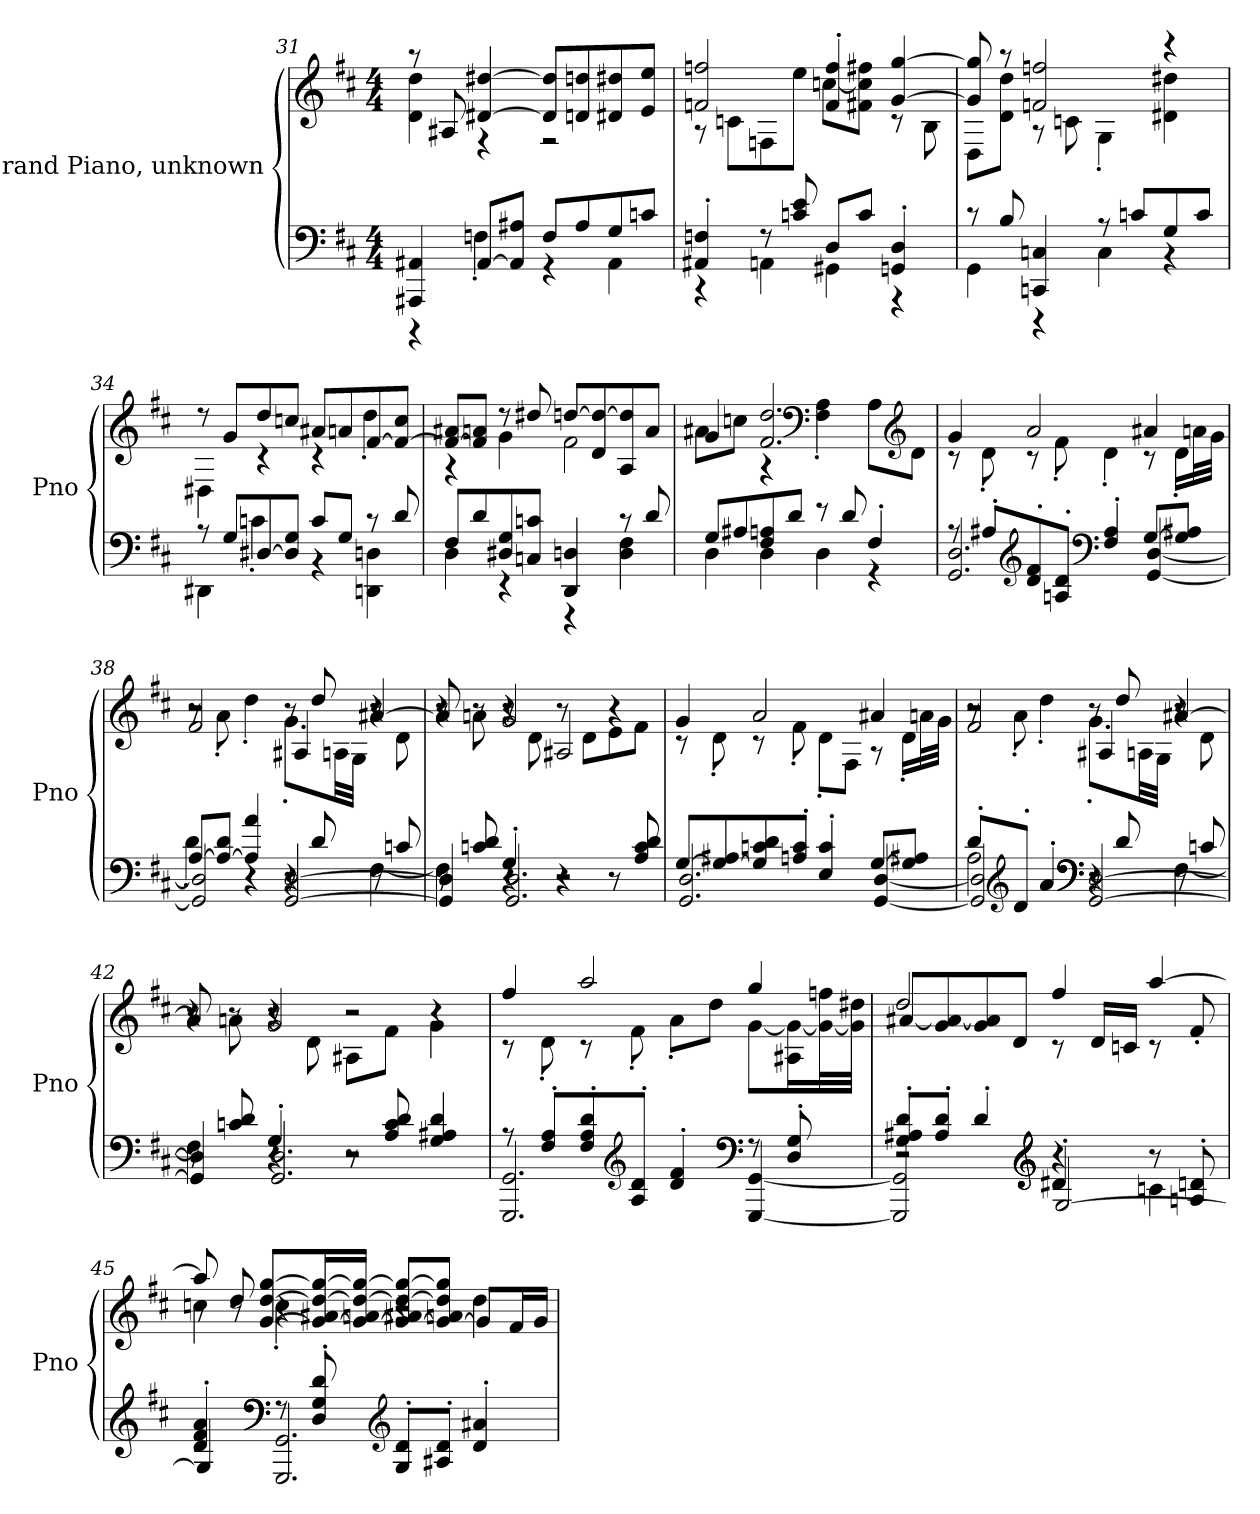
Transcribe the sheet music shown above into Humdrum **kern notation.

**kern	**kern
*part1	*part1
*staff2	*staff1
*I"Grand Piano, unknown	*
*I'Pno	*
*clefF4	*clefG2
*k[f#c#]	*k[f#c#]
*M4/4	*M4/4
=31	=31
*^	*^
4AAA#X/ 4AA#X/	4r	8r	4d\ 4dd\
.	.	8A#X/	.
[8AA#/L	4Fn'\	[4d#X/ [4dd#X/	4r
8AA#/] 8A#X/J	.	.	.
8F/L	4r	8d#/] 8dd#/]L	2r
8A#/	.	8dn/ 8ddn/	.
8G/	4AA#\	8d#X/ 8dd#X/	.
8cn/J	.	8e/ 8ee/J	.
=32	=32	=32	=32
4AA#X/' 4Fn/'	4r	2fn/ 2ffn/	8r
.	.	.	8cn\L
8r	4AAn\	.	8Fn\
8cn/ 8e/	.	.	8ee\J
8D/L	4GG#X\	4f/' 4ff/'	[8ccn\L
8c/J	.	.	8f#X\ 8cc\] 8ff#X\J
4GGn/' 4D/'	4r	[4g/ [4gg/	8r
.	.	.	8B\
!!LO:LB:g=z	!!
=33	=33	=33	=33
8r	4GG\	8g/] 8gg/]	8D\L
8B/	.	8r	8d\ 8dd\J
4CCn/ 4Cn/	4r	2fn/ 2ffn/	8r
.	.	.	8cn\
8r	4C\	.	4G'\
8cn/L	.	.	.
8G/	4r	4r	4d#X\ 4dd#X\
8c/J	.	.	.
=34	=34	=34	=34
8r	4DD#X\	8r	4D#X\
8G/L	.	8g/L	.
[8D#X/	4cn'\	8dd/	4r
8D#/] 8G/J	.	8ccn/J	.
8c/L	4r	8a#X/L	4r
8G/J	.	8an/	.
8r	4DDn\ 4Dn\	[8f#/	4dd'\
8d/	.	8f#/_ 8cc/J	.
=35	=35	=35	=35
8F#/L	4D\	8f#/_ 8a#X/L	4r
8d/	.	8f#/] 8an/J	.
8D#X/ 8G/	4r	8r	4g\
8Cn/ 8cn/J	.	8dd#X/	.
4DD/ 4Dn/	4r	[8ddn/L	2f#\
.	.	8d/ 8dd/_	.
8r	4D\ 4F#\	8A/ 8dd/]	.
8d/	.	8a/J	.
!!LO:LB:g=z	!!
=36	=36	=36	=36
8G/L	4D\	4g/	8a#X\L
8A#X/	.	.	8ccn\J
8F#/ 8An/	4D\	2.f#/ 2.dd/	4r
8d/J	.	.	.
*	*	*clefF4	*
8r	4D\	.	4F#\' 4A\'
8d/	.	.	.
4F#'/	4r	.	8A\L
*	*	*clefG2	*
.	.	.	8d\J
=37	=37	=37	=37
8r	2.GG/ 2.D/	4g/	8r
8A#X'/L	.	.	8d'\
*clefG2	*	*	*
8d/' 8f#/'	.	2a/	8r
8An/' 8d/'J	.	.	8f#'\
*clefF4	*	*	*
4F#/' 4A/'	.	.	4d'\
[8G/L	[4GG/ [4D/	4a#X/	8r
8G/] 8A#X/J	.	.	16d'\LL
.	.	.	32an\L
.	.	.	32g\JJJ
!!LO:LB:g=z
=38	=38	=38	=38
*	*^	*	*^
[8A/L	4d'\	2GG/] 2D/]	2r	8r	2f#/
8A/_ 8d/J	.	.	.	8a'\	.
4A/] 4a/	4r	.	.	4dd'\	.
8r	4r	[2GG/ [2D/	8r	8.g'\L	4A#X/
8d/	.	.	8dd/	.	.
.	.	.	.	32An\LL	.
.	.	.	.	32G\JJJ	.
8r	[4F#\	.	[4a#X/	8r	4r
8cn/	.	.	.	8d\	.
=39	=39	=39	=39	=39	=39
8r	4F#\]	4GG/] 4D/]	8a#/]	8r	4r
8cn/ 8d/	.	.	8r	8an\	.
4G'/	4r	2.GG/ 2.D/	4r	8r	2g/
.	.	.	.	8d\	.
4r	2r	.	2A#X/	8r	.
.	.	.	.	8d\L	.
8r	.	.	.	8e\	4r
8A/ 8c/ 8d/	.	.	.	8f#\J	.
*	*v	*v	*	*	*
*	*	*	*v	*v
=40	=40	=40	=40
[8G/L	2.GG/ 2.D/	4g/	8r
8G/_ 8A#X/	.	.	8d'\
8G/] 8cn/ 8d/	.	2a/	8r
8An/' 8c/'J	.	.	8f#'\
4E/' 4c/'	.	.	8d'\L
.	.	.	8F#\J
[8G/L	[4GG/ [4D/	4a#X/	8r
8G/] 8A#X/J	.	.	16d'\LL
.	.	.	32an\L
.	.	.	32g\JJJ
!!LO:PB:g=z
=41	=41	=41	=41
*	*^	*	*^
8d'/L	2A\	2GG/] 2D/]	2r	8r	2f#/
*clefG2	*	*	*	*	*
8d'/J	.	.	.	8a'\	.
4a'/	.	.	.	4dd'\	.
*clefF4	*	*	*	*	*
8r	4r	[2GG/ [2D/	8r	8.g'\L	4A#X/
8d/	.	.	8dd/	.	.
.	.	.	.	32An\LL	.
.	.	.	.	32G\JJJ	.
8r	[4F#\	.	[4a#X/	8r	4r
8cn/	.	.	.	8d\	.
=42	=42	=42	=42	=42	=42
8r	4F#\]	4GG/] 4D/]	8a#/]	8r	4r
8cn/ 8d/	.	.	8r	8an\	.
4G'/	4r	2.GG/ 2.D/	4r	8r	2g/
.	.	.	.	8d\	.
8r	2r	.	2r	8A#X\L	.
8A/ 8c/ 8d/	.	.	.	8f#\J	.
4G/ 4A#X/ 4d/	.	.	.	4g\	4r
*	*v	*v	*	*	*
*	*	*	*v	*v
!!LO:LB:g=z
=43	=43	=43	=43
8r	2.GGG/ 2.GG/	4ff#/	8r
8F#/' 8A/'L	.	.	8d'\
8F#/' 8A/' 8d/'	.	2aa/	8r
*clefG2	*	*	*
8A/' 8d/'J	.	.	8f#'\
4d/' 4f#/'	.	.	8a'\L
.	.	.	8dd\J
*clefF4	*	*	*
8r	[4GGG/ [4GG/	4gg/	[8g\L
8D/' 8G/'	.	.	16A#X\ 16g\_L
.	.	.	32g\_ 32ffn\L
.	.	.	32g\] 32dd#X\JJJ
=44	=44	=44	=44
*	*^	*	*
8G/' 8A#X/' 8d/'L	2r	2GGG/] 2GG/]	2dd/	[8a#X/L
8A#/' 8d/'J	.	.	.	8g/ 8a#/_
4d'/	.	.	.	8g/ 8a#/]
.	.	.	.	8d/J
*clefG2	*	*	*	*
4d#X'/	4r	[2G/	4ff#/	8r
.	.	.	.	16d/LL
.	.	.	.	16cn/JJ
8r	4cn\	.	[4aa/	8r
8An/' 8dn/'	.	.	.	8f#'/
*	*v	*v	*	*
!!LO:LB:g=z
=45	=45	=45	=45
*	*	*	*^
4d/' 4f#/' 4a/'	4G/]	8aa/]	4ccn\	8r
.	.	8r	.	8dd/
*clefF4	*	*	*	*
8r	2.GGG/ 2.GG/	4r	4cc'\	[8g/ [8dd/ [8gg/L
8D/' 8G/' 8d/'	.	.	.	16g/_ 16a#X/ 16dd/_ 16gg/_L
.	.	.	.	16g/_ 16an/ 16dd/_ 16gg/_JJ
*clefG2	*	*	*	*
8G/' 8d/'L	.	2r	4r	8g/_ 8a#X/ 8dd/_ 8gg/_L
8A#X/' 8d/'J	.	.	.	8g/_ 8an/ 8dd/] 8gg/]J
4d/' 4a#X/'	.	.	4dd\	8g/L]
.	.	.	.	16f#/L
.	.	.	.	16g/JJ
*v	*v	*	*	*
*	*v	*v	*v
=	=
*-	*-
